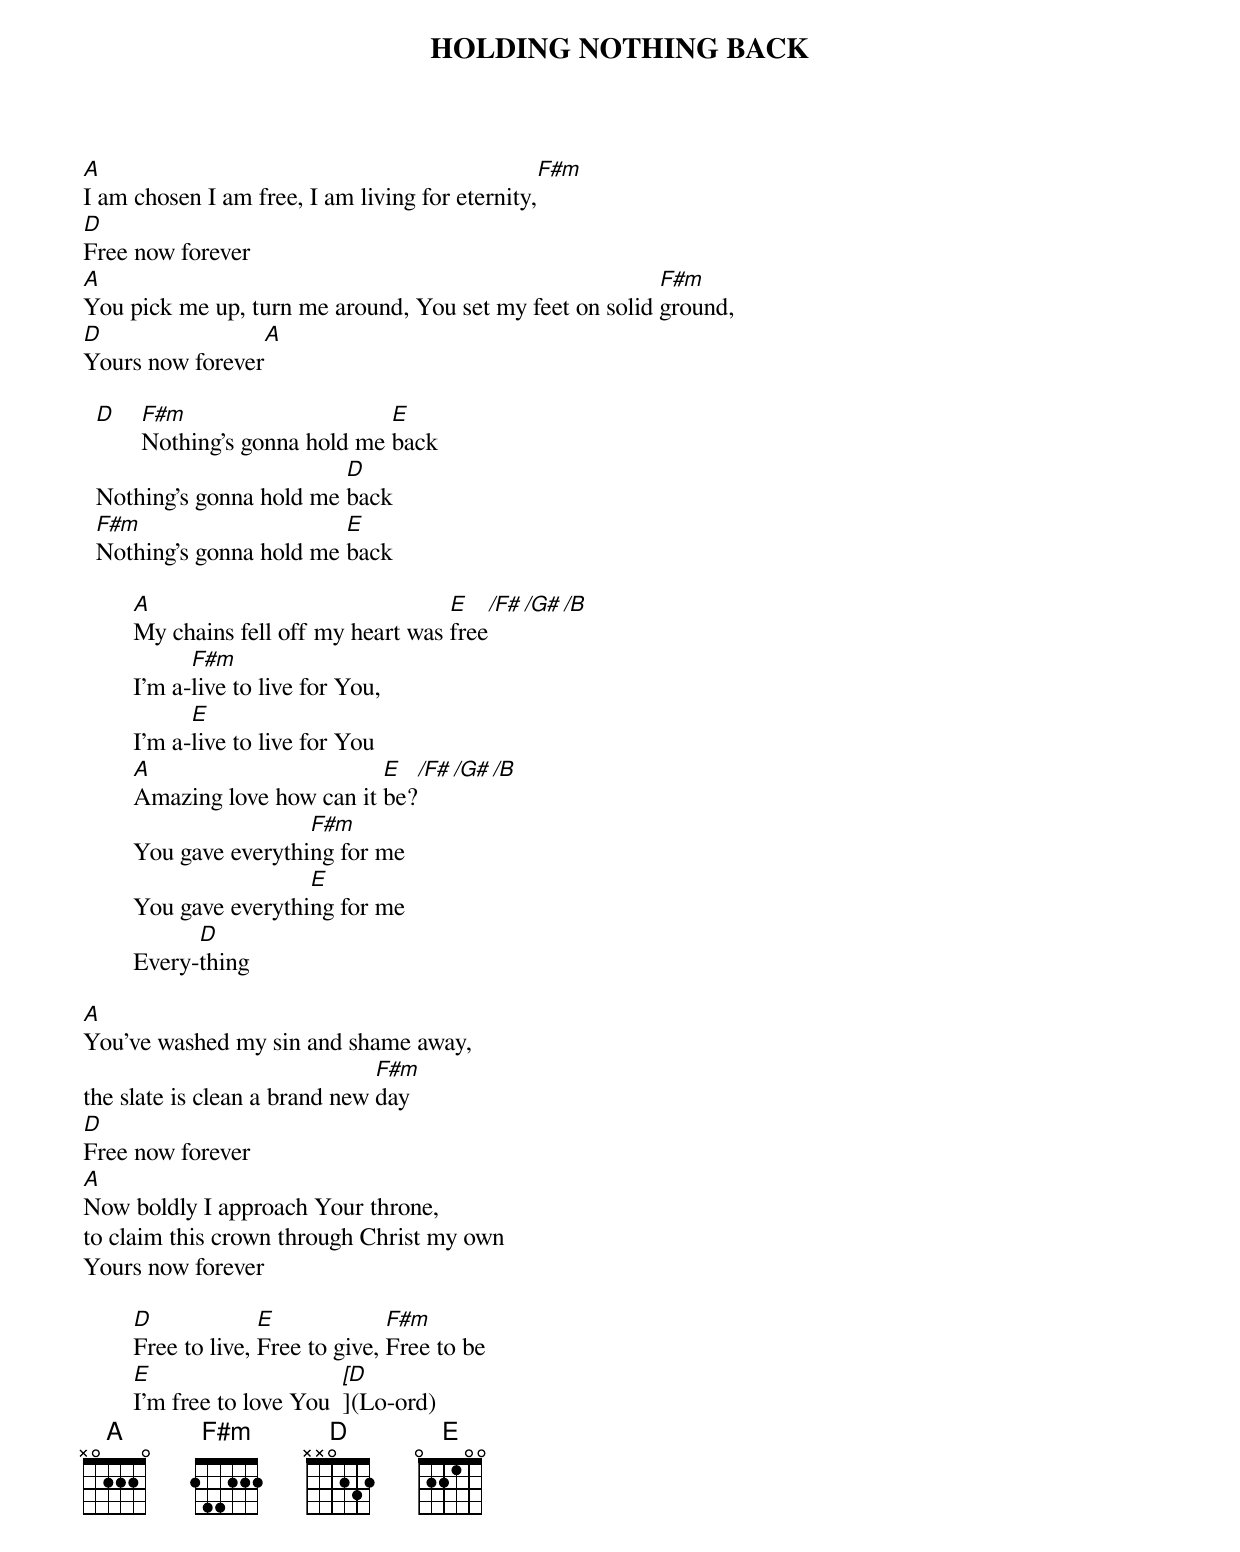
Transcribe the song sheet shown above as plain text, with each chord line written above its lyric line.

HOLDING NOTHING BACK

A                                               F#m
I am chosen I am free, I am living for eternity,
D
Free now forever
A                                                        F#m
You pick me up, turn me around, You set my feet on solid ground,
D                  A
Yours now forever

  D   F#m                     E
      Nothing's gonna hold me back
                          D
  Nothing's gonna hold me back
  F#m                     E
  Nothing's gonna hold me back

	A                               E    /F#  /G#  /B
	My chains fell off my heart was free
	      F#m
	I'm a-live to live for You,
	      E
	I'm a-live to live for You
	A                       E   /F#  /G#  /B
	Amazing love how can it be?
			 F#m
	You gave everything for me
			 E
	You gave everything for me
	      D
	Every-thing

A
You've washed my sin and shame away,
                               F#m
the slate is clean a brand new day
D
Free now forever
A
Now boldly I approach Your throne,
to claim this crown through Christ my own
Yours now forever

	D             E             F#m
	Free to live, Free to give, Free to be
	E                     [D]
	I'm free to love You  (Lo-ord)
